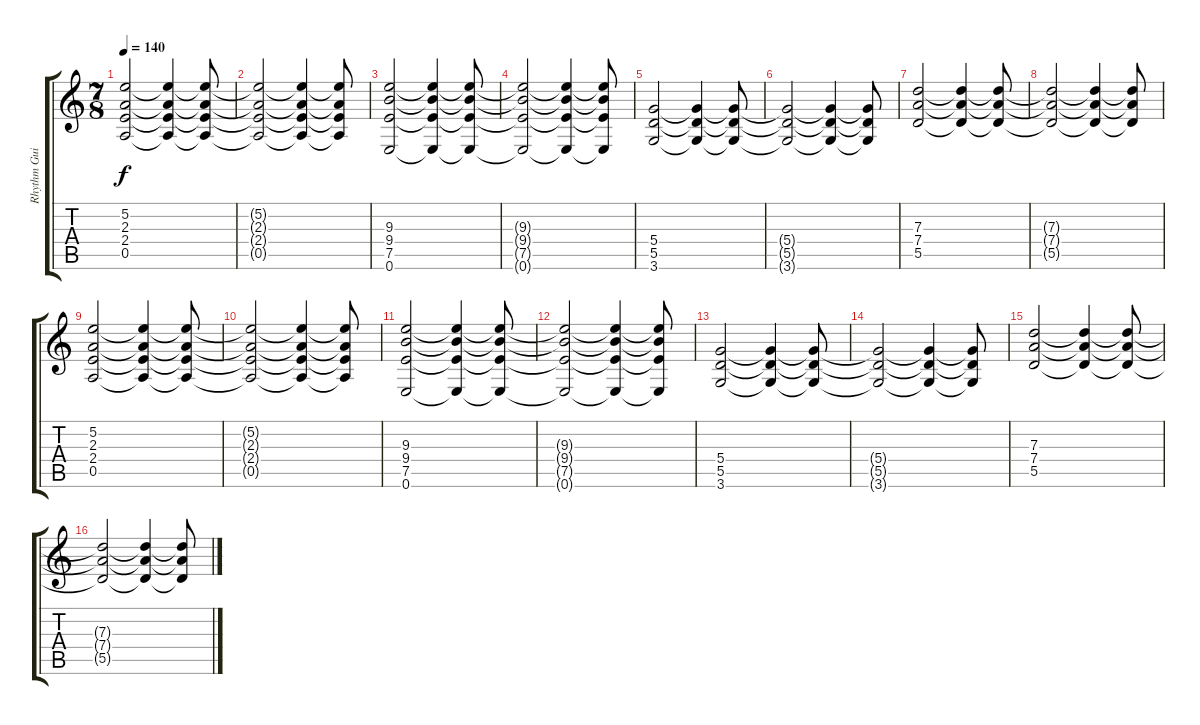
\track ("Rhythm Guitar 2" "Rhythm Gui") {instrument overdrivenguitar}
\staff {score tabs}
\tuning (E4 B3 G3 D3 A2 E2) {hide}
\ts (7 8)
\tempo 140
\clef g2
\ks c
(5.2 2.3 2.4 0.5).2{dy f} (5.2{t} 2.3{t} 2.4{t} 0.5{t}).4 (5.2{t} 2.3{t} 2.4{t} 0.5{t}).8 |
(5.2{t} 2.3{t} 2.4{t} 0.5{t}).2 (5.2{t} 2.3{t} 2.4{t} 0.5{t}).4 (5.2{t} 2.3{t} 2.4{t} 0.5{t}).8 |
(9.3 9.4 7.5 0.6).2 (9.3{t} 9.4{t} 7.5{t} 0.6{t}).4 (9.3{t} 9.4{t} 7.5{t} 0.6{t}).8 |
(9.3{t} 9.4{t} 7.5{t} 0.6{t}).2 (9.3{t} 9.4{t} 7.5{t} 0.6{t}).4 (9.3{t} 9.4{t} 7.5{t} 0.6{t}).8 |
(5.4 5.5 3.6).2 (5.4{t} 5.5{t} 3.6{t}).4 (5.4{t} 5.5{t} 3.6{t}).8 |
(5.4{t} 5.5{t} 3.6{t}).2 (5.4{t} 5.5{t} 3.6{t}).4 (5.4{t} 5.5{t} 3.6{t}).8 |
(7.3 7.4 5.5).2 (7.3{t} 7.4{t} 5.5{t}).4 (7.3{t} 7.4{t} 5.5{t}).8 |
(7.3{t} 7.4{t} 5.5{t}).2 (7.3{t} 7.4{t} 5.5{t}).4 (7.3{t} 7.4{t} 5.5{t}).8 |
(5.2 2.3 2.4 0.5).2 (5.2{t} 2.3{t} 2.4{t} 0.5{t}).4 (5.2{t} 2.3{t} 2.4{t} 0.5{t}).8 |
(5.2{t} 2.3{t} 2.4{t} 0.5{t}).2 (5.2{t} 2.3{t} 2.4{t} 0.5{t}).4 (5.2{t} 2.3{t} 2.4{t} 0.5{t}).8 |
(9.3 9.4 7.5 0.6).2 (9.3{t} 9.4{t} 7.5{t} 0.6{t}).4 (9.3{t} 9.4{t} 7.5{t} 0.6{t}).8 |
(9.3{t} 9.4{t} 7.5{t} 0.6{t}).2 (9.3{t} 9.4{t} 7.5{t} 0.6{t}).4 (9.3{t} 9.4{t} 7.5{t} 0.6{t}).8 |
(5.4 5.5 3.6).2 (5.4{t} 5.5{t} 3.6{t}).4 (5.4{t} 5.5{t} 3.6{t}).8 |
(5.4{t} 5.5{t} 3.6{t}).2 (5.4{t} 5.5{t} 3.6{t}).4 (5.4{t} 5.5{t} 3.6{t}).8 |
(7.3 7.4 5.5).2 (7.3{t} 7.4{t} 5.5{t}).4 (7.3{t} 7.4{t} 5.5{t}).8 |
(7.3{t} 7.4{t} 5.5{t}).2 (7.3{t} 7.4{t} 5.5{t}).4 (7.3{t} 7.4{t} 5.5{t}).8
